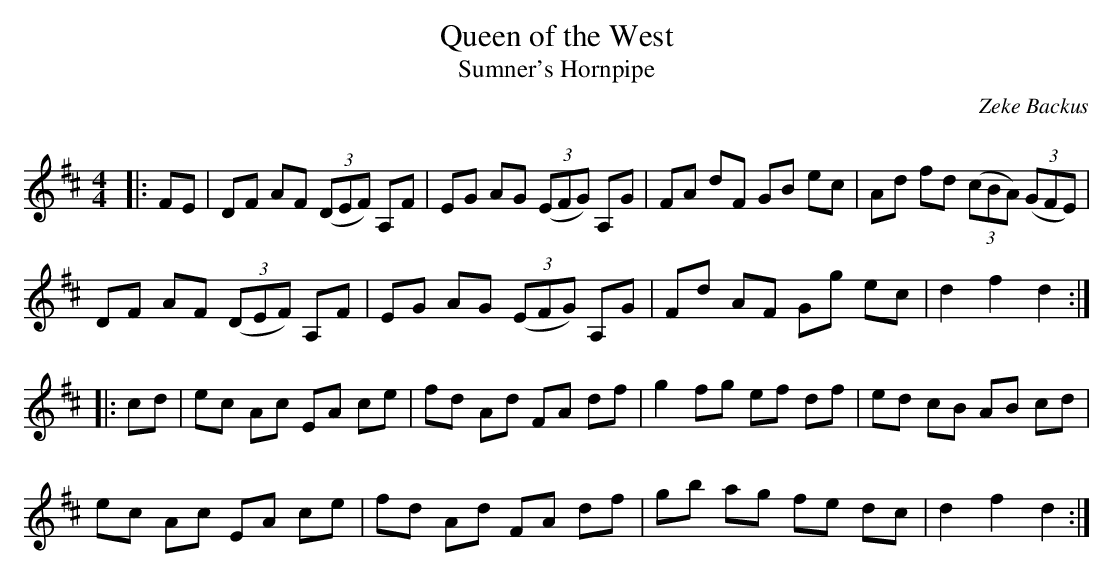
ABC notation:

X:1
T: Queen of the West
T: Sumner's Hornpipe
C:Zeke Backus
Q: 232
K:D
M:4/4
L:1/8
|:FE|DF AF ((3DEF) A,F|EG AG ((3EFG) A,G|FA dF GB ec|Ad fd ((3cBA) ((3GFE) |
DF AF ((3DEF) A,F|EG AG ((3EFG) A,G|Fd AF Gg ec|d2 f2 d2:|
|:cd|ec Ac EA ce|fd Ad FA df|g2 fg ef df|ed cB AB cd|
ec Ac EA ce|fd Ad FA df|gb ag fe dc|d2 f2 d2:|
